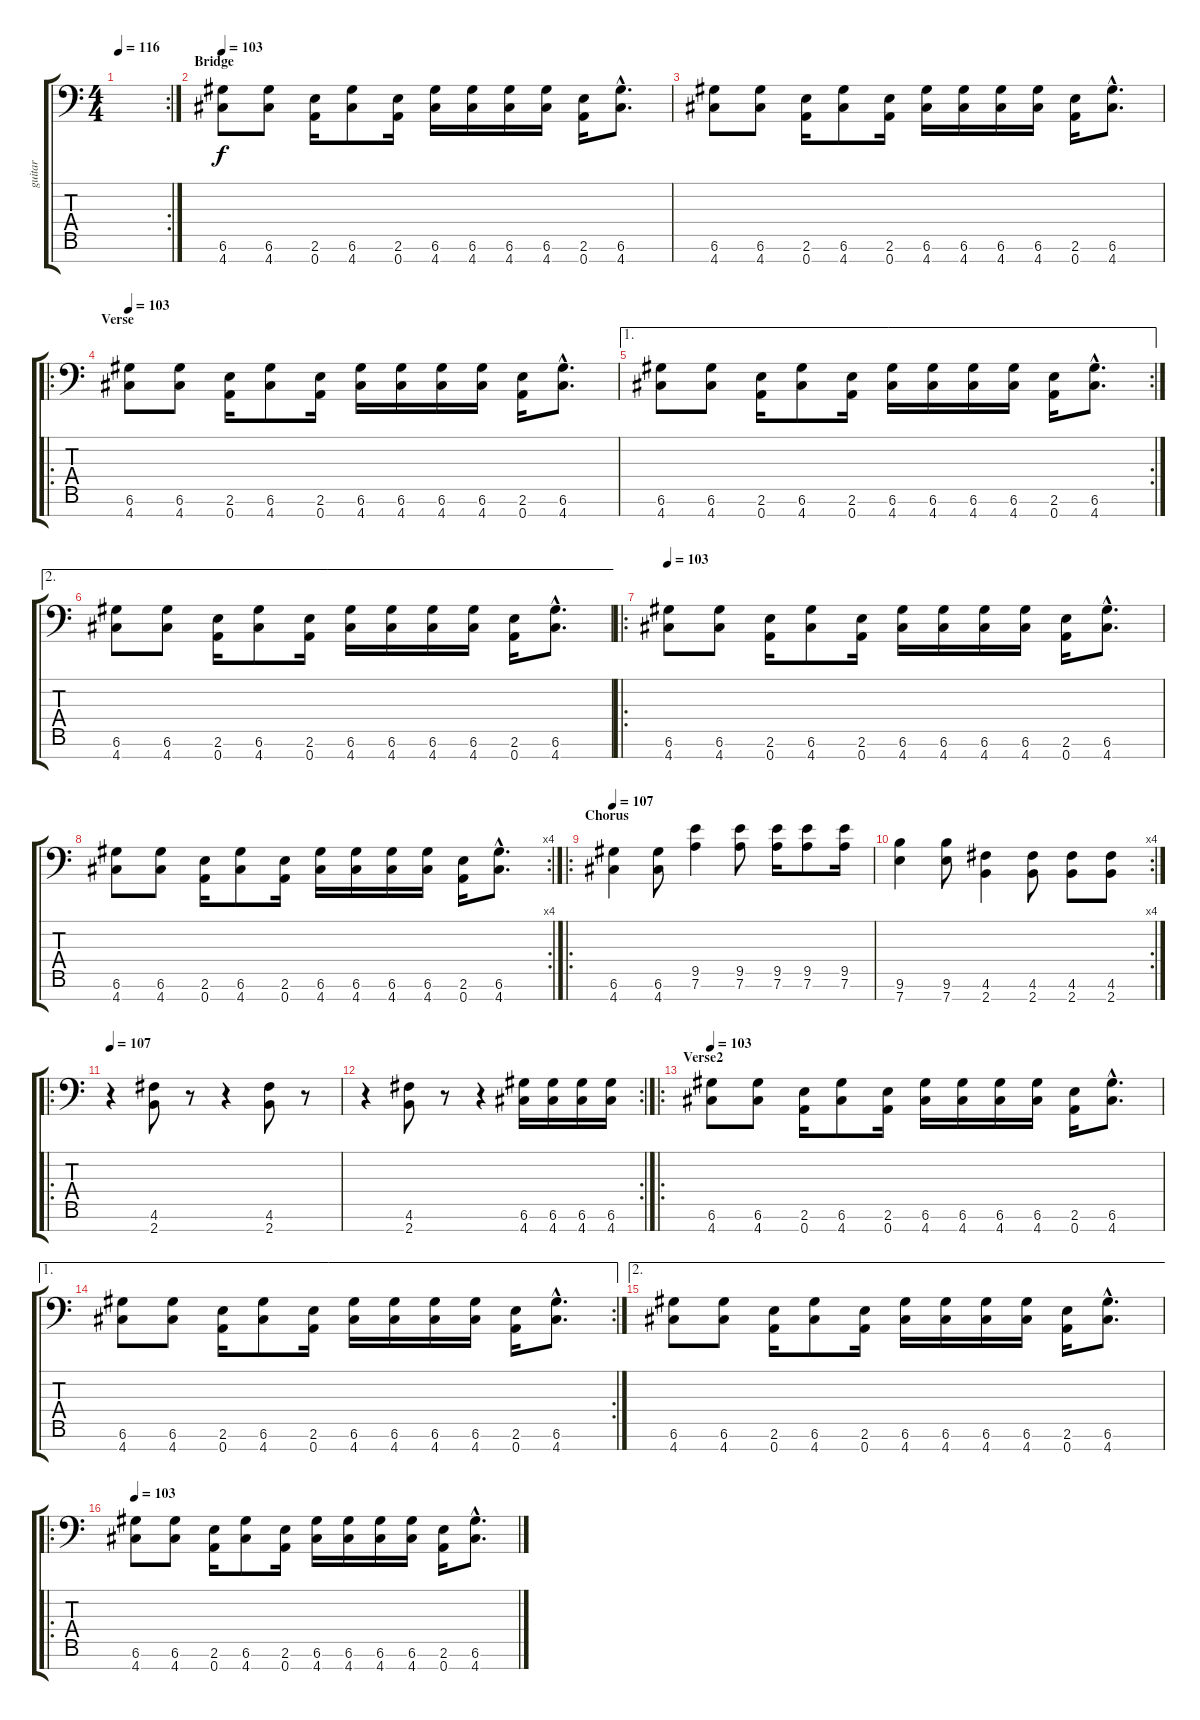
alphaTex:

\track ("guitar" "guitar") {instrument distortionguitar}
\staff {score tabs}
\tuning (D4 A3 F3 C3 G2 D2 A1) {hide}
\rc 2
\ts (4 4)
\tempo 116
\clef f4
\ks c
|
\section ("" "Bridge")
\tempo 103
(6.6 4.7).8 (6.6 4.7).8 (2.6 0.7).16 (6.6 4.7).8 (2.6 0.7).16 (6.6 4.7).16 (6.6 4.7).16 (6.6 4.7).16 (6.6 4.7).16 (2.6 0.7).16 (6.6{hac} 4.7{hac}).8{d} |
(6.6 4.7).8 (6.6 4.7).8 (2.6 0.7).16 (6.6 4.7).8 (2.6 0.7).16 (6.6 4.7).16 (6.6 4.7).16 (6.6 4.7).16 (6.6 4.7).16 (2.6 0.7).16 (6.6{hac} 4.7{hac}).8{d} |
\ro
\section ("" "Verse")
\tempo 103
(6.6 4.7).8 (6.6 4.7).8 (2.6 0.7).16 (6.6 4.7).8 (2.6 0.7).16 (6.6 4.7).16 (6.6 4.7).16 (6.6 4.7).16 (6.6 4.7).16 (2.6 0.7).16 (6.6{hac} 4.7{hac}).8{d} |
\ae 1
\rc 2
(6.6 4.7).8 (6.6 4.7).8 (2.6 0.7).16 (6.6 4.7).8 (2.6 0.7).16 (6.6 4.7).16 (6.6 4.7).16 (6.6 4.7).16 (6.6 4.7).16 (2.6 0.7).16 (6.6{hac} 4.7{hac}).8{d} |
\ae 2
(6.6 4.7).8 (6.6 4.7).8 (2.6 0.7).16 (6.6 4.7).8 (2.6 0.7).16 (6.6 4.7).16 (6.6 4.7).16 (6.6 4.7).16 (6.6 4.7).16 (2.6 0.7).16 (6.6{hac} 4.7{hac}).8{d} |
\ro
\tempo 103
(6.6 4.7).8 (6.6 4.7).8 (2.6 0.7).16 (6.6 4.7).8 (2.6 0.7).16 (6.6 4.7).16 (6.6 4.7).16 (6.6 4.7).16 (6.6 4.7).16 (2.6 0.7).16 (6.6{hac} 4.7{hac}).8{d} |
\rc 4
(6.6 4.7).8 (6.6 4.7).8 (2.6 0.7).16 (6.6 4.7).8 (2.6 0.7).16 (6.6 4.7).16 (6.6 4.7).16 (6.6 4.7).16 (6.6 4.7).16 (2.6 0.7).16 (6.6{hac} 4.7{hac}).8{d} |
\ro
\section ("" "Chorus")
\tempo 107
(6.6 4.7).4 (6.6 4.7).8 (9.5 7.6).4 (9.5 7.6).8 (9.5 7.6).16 (9.5 7.6).8 (9.5 7.6).16 |
\rc 4
(9.6 7.7).4 (9.6 7.7).8 (4.6 2.7).4 (4.6 2.7).8 (4.6 2.7).8 (4.6 2.7).8 |
\ro
\tempo 107
r.4 (4.6 2.7).8 r.8 r.4 (4.6 2.7).8 r.8 |
\rc 2
r.4 (4.6 2.7).8 r.8 r.4 (6.6 4.7).16 (6.6 4.7).16 (6.6 4.7).16 (6.6 4.7).16 |
\ro
\section ("" "Verse2")
\tempo 103
(6.6 4.7).8 (6.6 4.7).8 (2.6 0.7).16 (6.6 4.7).8 (2.6 0.7).16 (6.6 4.7).16 (6.6 4.7).16 (6.6 4.7).16 (6.6 4.7).16 (2.6 0.7).16 (6.6{hac} 4.7{hac}).8{d} |
\ae 1
\rc 2
(6.6 4.7).8 (6.6 4.7).8 (2.6 0.7).16 (6.6 4.7).8 (2.6 0.7).16 (6.6 4.7).16 (6.6 4.7).16 (6.6 4.7).16 (6.6 4.7).16 (2.6 0.7).16 (6.6{hac} 4.7{hac}).8{d} |
\ae 2
(6.6 4.7).8 (6.6 4.7).8 (2.6 0.7).16 (6.6 4.7).8 (2.6 0.7).16 (6.6 4.7).16 (6.6 4.7).16 (6.6 4.7).16 (6.6 4.7).16 (2.6 0.7).16 (6.6{hac} 4.7{hac}).8{d} |
\ro
\tempo 103
(6.6 4.7).8 (6.6 4.7).8 (2.6 0.7).16 (6.6 4.7).8 (2.6 0.7).16 (6.6 4.7).16 (6.6 4.7).16 (6.6 4.7).16 (6.6 4.7).16 (2.6 0.7).16 (6.6{hac} 4.7{hac}).8{d}
